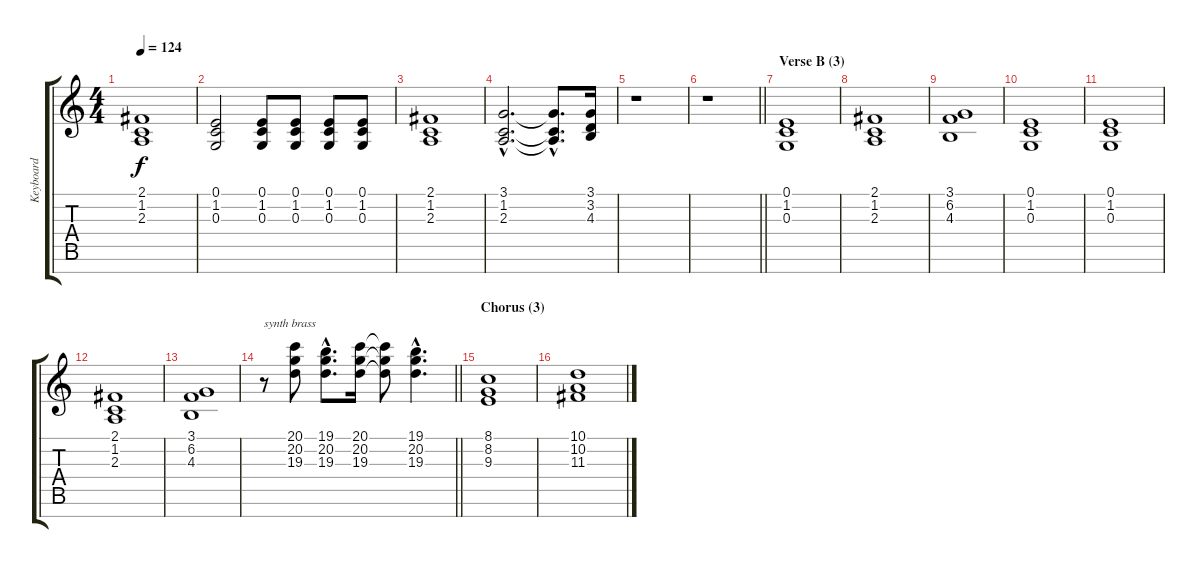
\track ("Keyboard" "Keyboard") {instrument brightacousticpiano}
\staff {score tabs}
\tuning (E4 B3 G3 D3 A2 E2 B1) {hide}
\ts (4 4)
\tempo 124
\clef g2
\ks aminor
(2.1 1.2 2.3).1{dy f} |
(0.1 1.2 0.3).2 (0.1 1.2 0.3).8 (0.1 1.2 0.3).8 (0.1 1.2 0.3).8 (0.1 1.2 0.3).8 |
(2.1 1.2 2.3).1 |
(3.1{hac} 1.2{hac} 2.3{hac}).2{d} (3.1{hac t} 1.2{hac t} 2.3{hac t}).8{d} (3.1 3.2 4.3).16 |
r.1 |
\barLineRight lightlight
r.1 |
\section ("" "Verse B (3)")
(0.1 1.2 0.3).1 |
(2.1 1.2 2.3).1 |
(3.1 6.2 4.3).1 |
(0.1 1.2 0.3).1 |
(0.1 1.2 0.3).1 |
(2.1 1.2 2.3).1 |
(3.1 6.2 4.3).1 |
\barLineRight lightlight
r.8{txt "synth brass" instrument synthbrass1} (20.1 20.2 19.3).8 (19.1{hac} 20.2{hac} 19.3{hac}).8{d} (20.1 20.2 19.3).16 (20.1{t} 20.2{t} 19.3{t}).8 (19.1{hac} 20.2{hac} 19.3{hac}).4{d} |
\section ("" "Chorus (3)")
(8.1 8.2 9.3).1 |
(10.1 10.2 11.3).1
